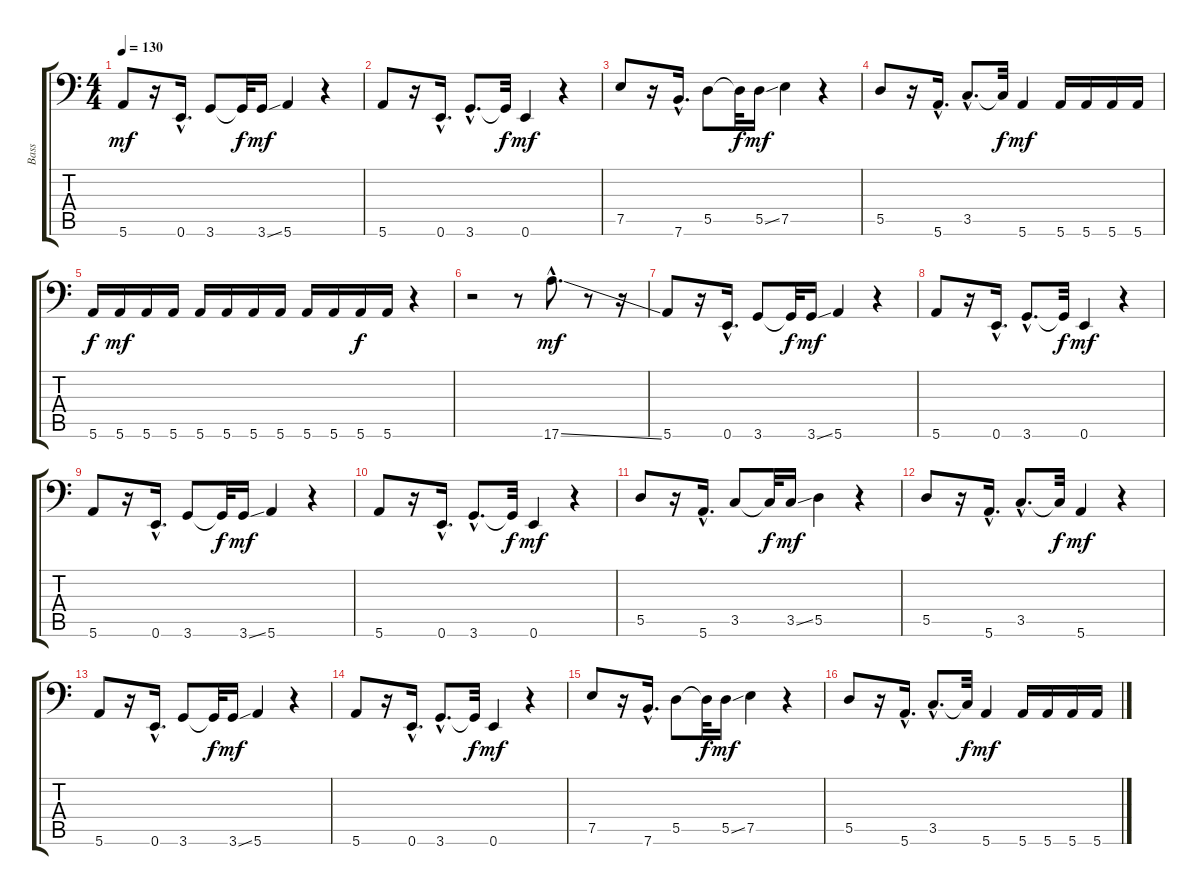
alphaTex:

\track ("Bass" "Bass") {instrument electricbassfinger}
\staff {score tabs}
\tuning (E3 B2 G2 D2 A1 E1) {hide}
\ts (4 4)
\tempo 130
\clef f4
\ks c
5.6.8{dy mf} r.16 0.6{hac}.16{d} 3.6.8 3.6{t}.32{dy f} 3.6{ss}.16{dy mf} 5.6.4 r.4 |
5.6.8 r.16 0.6{hac}.16{d} 3.6{hac}.8{d} 3.6{t}.32{dy f} 0.6.4{dy mf} r.4 |
7.5.8 r.16 7.6{hac}.16{d} 5.5.8 5.5{t}.32{dy f} 5.5{ss}.16{dy mf} 7.5.4 r.4 |
5.5.8 r.16 5.6{hac}.16{d} 3.5{hac}.8{d} 3.5{t}.32{dy f} 5.6.4{dy mf} 5.6.16 5.6.16 5.6.16 5.6.16 |
5.6.16{dy f} 5.6.16{dy mf} 5.6.16 5.6.16 5.6.16 5.6.16 5.6.16 5.6.16 5.6.16 5.6.16 5.6.16{dy f} 5.6.16 r.4 |
r.2 r.8 17.6{ss hac}.8{d dy mf} r.8 r.16 |
5.6.8 r.16 0.6{hac}.16{d} 3.6.8 3.6{t}.32{dy f} 3.6{ss}.16{dy mf} 5.6.4 r.4 |
5.6.8 r.16 0.6{hac}.16{d} 3.6{hac}.8{d} 3.6{t}.32{dy f} 0.6.4{dy mf} r.4 |
5.6.8 r.16 0.6{hac}.16{d} 3.6.8 3.6{t}.32{dy f} 3.6{ss}.16{dy mf} 5.6.4 r.4 |
5.6.8 r.16 0.6{hac}.16{d} 3.6{hac}.8{d} 3.6{t}.32{dy f} 0.6.4{dy mf} r.4 |
5.5.8 r.16 5.6{hac}.16{d} 3.5.8 3.5{t}.32{dy f} 3.5{ss}.16{dy mf} 5.5.4 r.4 |
5.5.8 r.16 5.6{hac}.16{d} 3.5{hac}.8{d} 3.5{t}.32{dy f} 5.6.4{dy mf} r.4 |
5.6.8 r.16 0.6{hac}.16{d} 3.6.8 3.6{t}.32{dy f} 3.6{ss}.16{dy mf} 5.6.4 r.4 |
5.6.8 r.16 0.6{hac}.16{d} 3.6{hac}.8{d} 3.6{t}.32{dy f} 0.6.4{dy mf} r.4 |
7.5.8 r.16 7.6{hac}.16{d} 5.5.8 5.5{t}.32{dy f} 5.5{ss}.16{dy mf} 7.5.4 r.4 |
5.5.8 r.16 5.6{hac}.16{d} 3.5{hac}.8{d} 3.5{t}.32{dy f} 5.6.4{dy mf} 5.6.16 5.6.16 5.6.16 5.6.16
